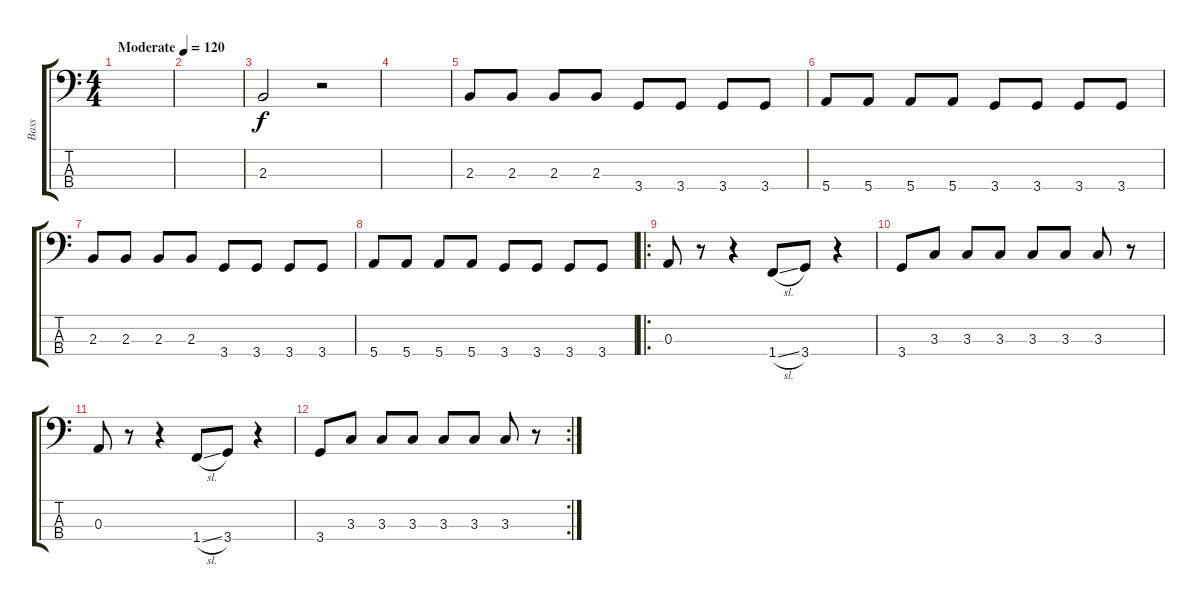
\track ("Bass" "Bass") {instrument electricbassfinger}
\staff {score tabs}
\tuning (G2 D2 A1 E1) {hide}
\ts (4 4)
\tempo (120 "Moderate")
\clef f4
\ks c
|
|
2.3.2 r.2 |
|
2.3.8 2.3.8 2.3.8 2.3.8 3.4.8 3.4.8 3.4.8 3.4.8 |
5.4.8 5.4.8 5.4.8 5.4.8 3.4.8 3.4.8 3.4.8 3.4.8 |
2.3.8 2.3.8 2.3.8 2.3.8 3.4.8 3.4.8 3.4.8 3.4.8 |
5.4.8 5.4.8 5.4.8 5.4.8 3.4.8 3.4.8 3.4.8 3.4.8 |
\ro
0.3.8 r.8 r.4 1.4{sl}.8 3.4.8 r.4 |
3.4.8 3.3.8 3.3.8 3.3.8 3.3.8 3.3.8 3.3.8 r.8 |
0.3.8 r.8 r.4 1.4{sl}.8 3.4.8 r.4 |
\rc 2
3.4.8 3.3.8 3.3.8 3.3.8 3.3.8 3.3.8 3.3.8 r.8
